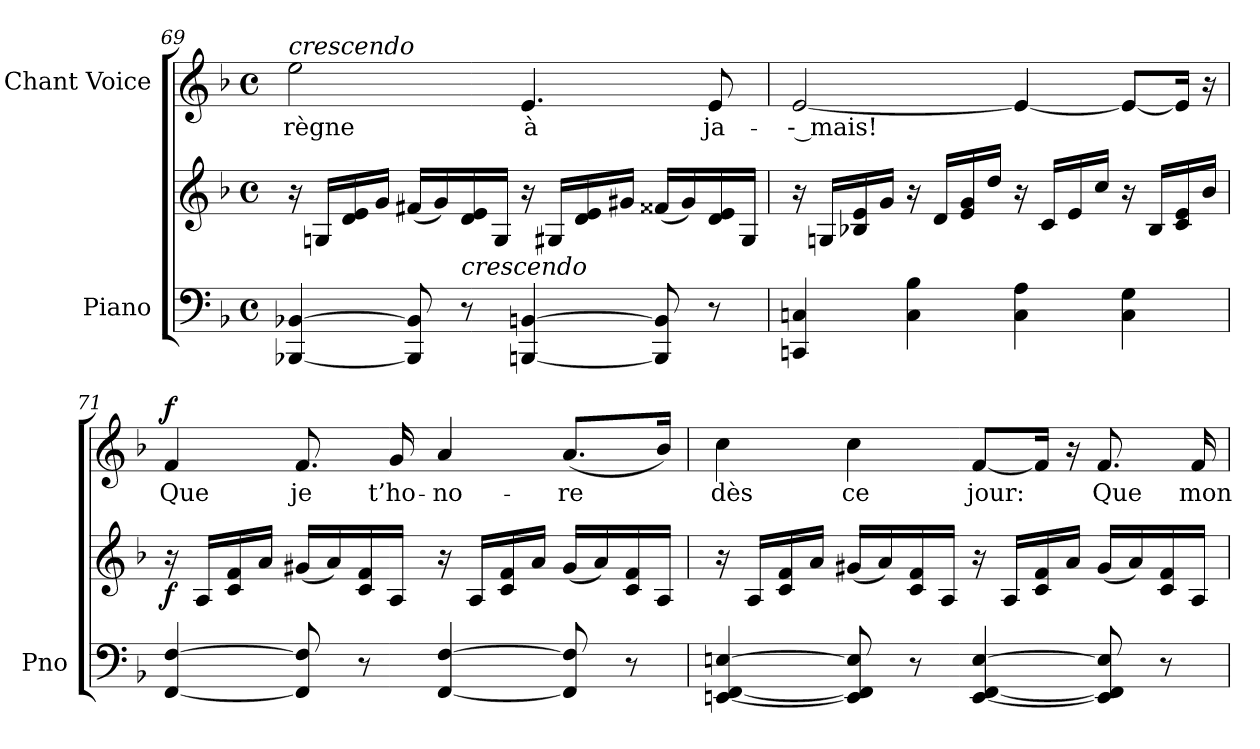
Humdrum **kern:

**kern	**kern	**dynam	**kern	**text	**dynam
*part2	*part2	*part2	*part1	*part1	*part1
*staff3	*staff2	*staff2/3	*staff1	*staff1	*staff1
*I"Piano	*	*	*I"Chant Voice	*	*
*I'Pno	*	*	*	*	*
!!LO:LB:g=z
*clefF4	*clefG2	*	*clefG2	*	*
*k[b-]	*k[b-]	*	*k[b-]	*	*
*M4/4	*M4/4	*	*M4/4	*	*
*met(c)	*met(c)	*	*met(c)	*	*
=69	=69	=69	=69	=69	=69
!	!	!	!LO:TX:a:i:t=crescendo	!	!
!	!	!	!	!LO:LY:b	!
[4BBB-X/ [4BB-X/	16r	.	2ee\	règne	.
.	16Gn/LL	.	.	.	.
.	16d/ 16e/	.	.	.	.
.	16g/JJ	.	.	.	.
8BBB-/] 8BB-/]	(16f#X/LL	.	.	.	.
.	16g/)	.	.	.	.
!	!LO:TX:b:i:t=crescendo	!	!	!	!
8r	16d/ 16e/	.	.	.	.
.	16G/JJ	.	.	.	.
!	!	!	!	!LO:LY:b	!
[4BBBn/ [4BBn/	16r	.	4.e/	à	.
.	16G#X/LL	.	.	.	.
.	16d/ 16e/	.	.	.	.
.	16g#X/JJ	.	.	.	.
8BBB/] 8BB/]	(16f##X/LL	.	.	.	.
.	16g#/)	.	.	.	.
!	!	!	!	!LO:LY:b	!
8r	16d/ 16e/	.	8e/	ja-	.
.	16G#/JJ	.	.	.	.
!!LO:LB:g=z
=70	=70	=70	=70	=70	=70
!	!	!	!	!LO:LY:b	!
4CCn/ 4Cn/	16r	.	[2e/	-- mais!	.
.	16Gn/LL	.	.	.	.
.	16B-X/ 16e/	.	.	.	.
.	16g/JJ	.	.	.	.
4C\ 4B-\	16r	.	.	.	.
.	16d/LL	.	.	.	.
.	16e/ 16g/	.	.	.	.
.	16dd/JJ	.	.	.	.
4C\ 4A\	16r	.	4e/_	.	.
.	16c/LL	.	.	.	.
.	16e/	.	.	.	.
.	16cc/JJ	.	.	.	.
4C\ 4G\	16r	.	8e/L_	.	.
.	16B-/LL	.	.	.	.
.	16c/ 16e/	.	16e/Jk]	.	.
.	16b-/JJ	.	16r	.	.
!!LO:PB:g=z
=71	=71	=71	=71	=71	=71
!	!	!LO:DY:b	!	!LO:LY:b	!LO:DY:a
[4FF/ [4F/	16r	f	4f/	Que	f
.	16A/LL	.	.	.	.
.	16c/ 16f/	.	.	.	.
.	16a/JJ	.	.	.	.
!	!	!	!	!LO:LY:b	!
8FF/] 8F/]	(16g#X/LL	.	8.f/	je	.
.	16a/)	.	.	.	.
8r	16c/ 16f/	.	.	.	.
!	!	!	!	!LO:LY:b	!
.	16A/JJ	.	16g/	t’ho-	.
!	!	!	!	!LO:LY:b	!
[4FF/ [4F/	16r	.	4a/	-no-	.
.	16A/LL	.	.	.	.
.	16c/ 16f/	.	.	.	.
.	16a/JJ	.	.	.	.
!	!	!	!	!LO:LY:b	!
8FF/] 8F/]	(16g#/LL	.	(8.a/L	-re	.
.	16a/)	.	.	.	.
8r	16c/ 16f/	.	.	.	.
.	16A/JJ	.	16b-/Jk)	.	.
!!LO:LB:g=z
=72	=72	=72	=72	=72	=72
!	!	!	!	!LO:LY:b	!
[4EEn/ [<4FF/ [4En/	16r	.	4cc\	dès	.
.	16A/LL	.	.	.	.
.	16c/ 16f/	.	.	.	.
.	16a/JJ	.	.	.	.
!	!	!	!	!LO:LY:b	!
8EE/] 8FF/] 8E/]	(16g#X/LL	.	4cc\	ce	.
.	16a/)	.	.	.	.
8r	16c/ 16f/	.	.	.	.
.	16A/JJ	.	.	.	.
!	!	!	!	!LO:LY:b	!
[4EE/ [<4FF/ [4E/	16r	.	[8f/L	jour:	.
.	16A/LL	.	.	.	.
.	16c/ 16f/	.	16f/Jk]	.	.
.	16a/JJ	.	16r	.	.
!	!	!	!	!LO:LY:b	!
8EE/] 8FF/] 8E/]	(16g#/LL	.	8.f/	Que	.
.	16a/)	.	.	.	.
8r	16c/ 16f/	.	.	.	.
!	!	!	!	!LO:LY:b	!
.	16A/JJ	.	16f/	mon	.
=	=	=	=	=	=
*-	*-	*-	*-	*-	*-
